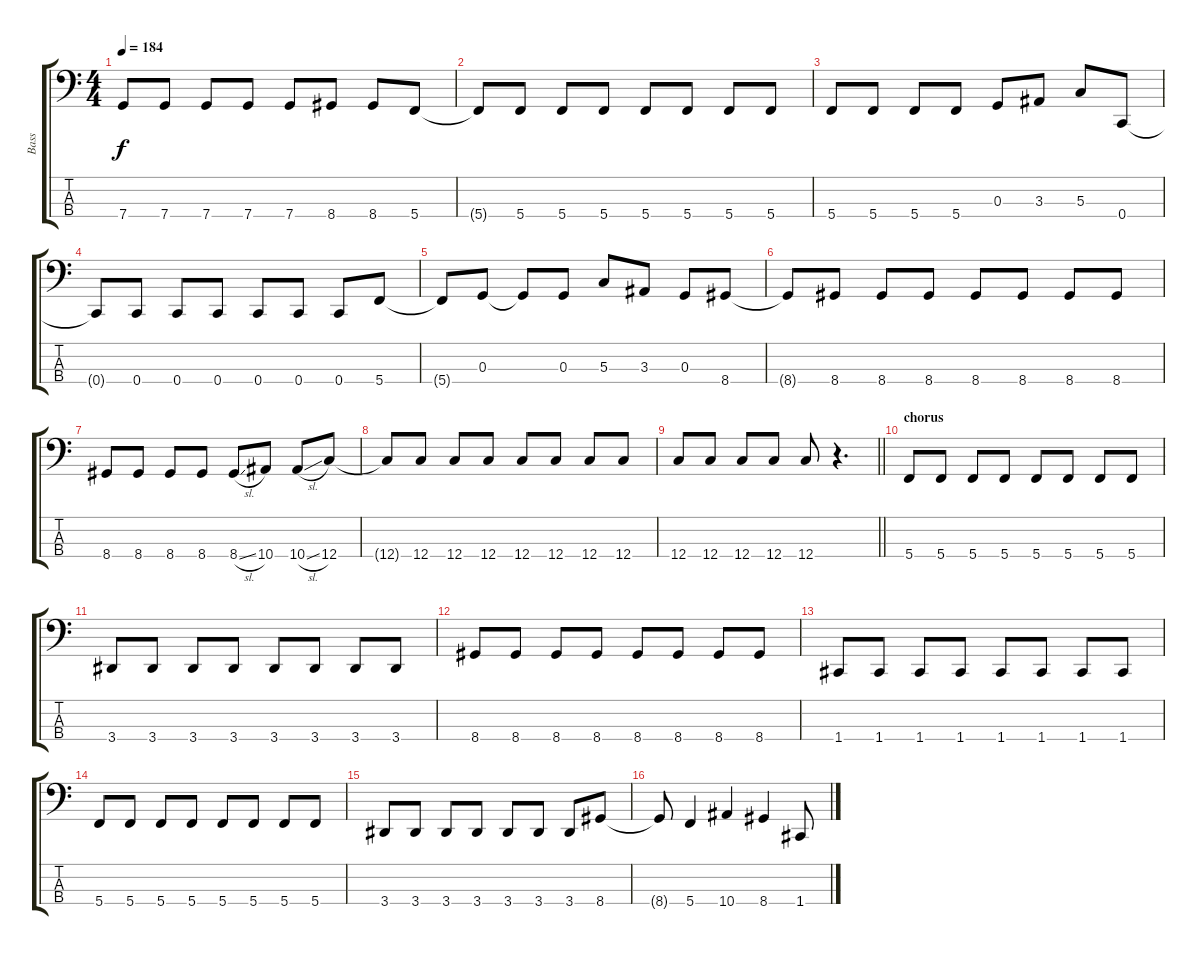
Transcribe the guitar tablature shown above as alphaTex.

\track ("Bass" "Bass") {instrument electricbassfinger}
\staff {score tabs}
\tuning (F2 C2 G1 C1) {hide}
\ts (4 4)
\tempo 184
\clef f4
\ks c
7.4.8{dy f} 7.4.8 7.4.8 7.4.8 7.4.8 8.4.8 8.4.8 5.4.8 |
5.4{t}.8 5.4.8 5.4.8 5.4.8 5.4.8 5.4.8 5.4.8 5.4.8 |
5.4.8 5.4.8 5.4.8 5.4.8 0.3.8 3.3.8 5.3.8 0.4.8 |
0.4{t}.8 0.4.8 0.4.8 0.4.8 0.4.8 0.4.8 0.4.8 5.4.8 |
5.4{t}.8 0.3.8 0.3{t}.8 0.3.8 5.3.8 3.3.8 0.3.8 8.4.8 |
8.4{t}.8 8.4.8 8.4.8 8.4.8 8.4.8 8.4.8 8.4.8 8.4.8 |
8.4.8 8.4.8 8.4.8 8.4.8 8.4{sl}.8 10.4.8 10.4{sl}.8 12.4.8 |
12.4{t}.8 12.4.8 12.4.8 12.4.8 12.4.8 12.4.8 12.4.8 12.4.8 |
\barLineRight lightlight
12.4.8 12.4.8 12.4.8 12.4.8 12.4.8 r.4{d} |
\section ("" "chorus")
5.4.8 5.4.8 5.4.8 5.4.8 5.4.8 5.4.8 5.4.8 5.4.8 |
3.4.8 3.4.8 3.4.8 3.4.8 3.4.8 3.4.8 3.4.8 3.4.8 |
8.4.8 8.4.8 8.4.8 8.4.8 8.4.8 8.4.8 8.4.8 8.4.8 |
1.4.8 1.4.8 1.4.8 1.4.8 1.4.8 1.4.8 1.4.8 1.4.8 |
5.4.8 5.4.8 5.4.8 5.4.8 5.4.8 5.4.8 5.4.8 5.4.8 |
3.4.8 3.4.8 3.4.8 3.4.8 3.4.8 3.4.8 3.4.8 8.4.8 |
8.4{t}.8 5.4.4 10.4.4 8.4.4 1.4.8
